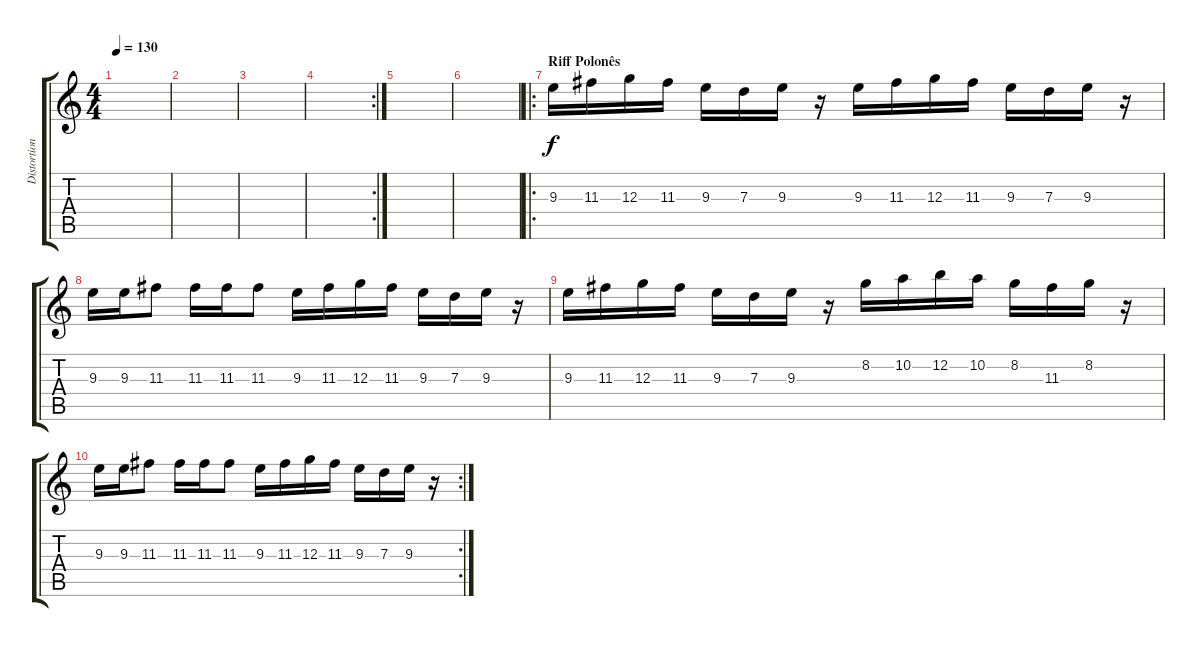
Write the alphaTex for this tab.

\track ("Distortion I" "Distortion") {instrument distortionguitar}
\staff {score tabs}
\tuning (E4 B3 G3 D3 A2 E2) {hide}
\ts (4 4)
\tempo 130
\clef g2
\ks c
|
|
|
\rc 2
|
|
|
\ro
\section ("" "Riff Polonês")
9.3.16 11.3.16 12.3.16 11.3.16 9.3.16 7.3.16 9.3.16 r.16 9.3.16 11.3.16 12.3.16 11.3.16 9.3.16 7.3.16 9.3.16 r.16 |
9.3.16 9.3.16 11.3.8 11.3.16 11.3.16 11.3.8 9.3.16 11.3.16 12.3.16 11.3.16 9.3.16 7.3.16 9.3.16 r.16 |
9.3.16 11.3.16 12.3.16 11.3.16 9.3.16 7.3.16 9.3.16 r.16 8.2.16 10.2.16 12.2.16 10.2.16 8.2.16 11.3.16 8.2.16 r.16 |
\rc 2
9.3.16 9.3.16 11.3.8 11.3.16 11.3.16 11.3.8 9.3.16 11.3.16 12.3.16 11.3.16 9.3.16 7.3.16 9.3.16 r.16
